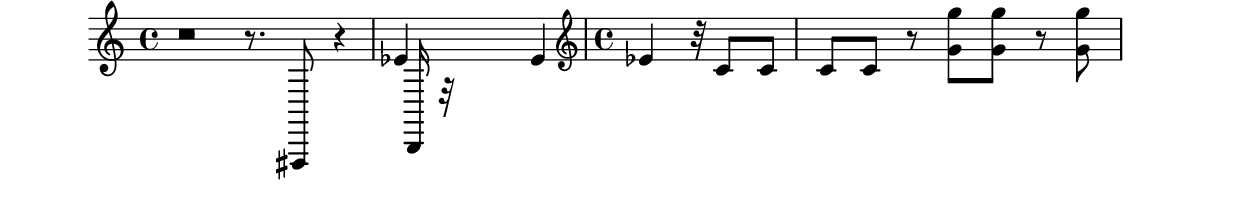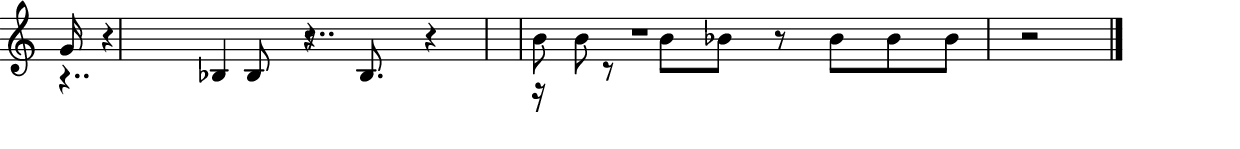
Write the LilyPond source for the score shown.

\version "2.24" 
\include "lilypond-book-preamble.ly"
    
color = #(define-music-function (parser location color) (string?) #{
        \once \override NoteHead #'color = #(x11-color color)
        \once \override Stem #'color = #(x11-color color)
        \once \override Rest #'color = #(x11-color color)
        \once \override Beam #'color = #(x11-color color)
     #})
    
\header { 
 
  } 
 
\score  { 
 
      << \new Staff  = bafbyfyafc { 
               << \new Voice { r 1  
                      ees' 4  
                      ees' 4  ~  
                       } 
                     
 
                \new Voice { r 2  
                      r 8.  
                      fis,, 8  
                      r 4  
                      b,, 16  
                      r 32  
                       } 
                     
 
                 >>
               
             \clef "treble" 
             \time 4/4
             \bar "|"  %{ end measure 1 %} 
             ees' 4  
             r 32  
             c' 8  
             c' 8  
             c' 8  
             c' 8  
             r 8  
             < g''  g'  > 8   
             < g''  g'  > 8   
             r 8  
             < g'  g''  > 8   
             \bar "|"  %{ end measure 2 %} 
             
               << \new Voice { g' 16  
                      r 4  
                      bes 4  
                      r 8  
                      bes 8.  
                      r 4  
                       } 
                     
 
                \new Voice { r 4..  
                      bes 8  
                      r 4..  
                       } 
                     
 
                 >>
               
             \bar "|"  %{ end measure 3 %} 
             
               << \new Voice { b' 8  
                      r 8  
                      b' 8  
                      bes' 8  
                      r 8  
                      bes' 8  
                      bes' 8  
                      bes' 8  
                      r 2  
                       } 
                     
 
                \new Voice { r 16  
                      b' 8  
                      r 1  
                       } 
                     
 
                 >>
               
             \bar "|."  %{ end measure 4 %} 
              } 
            
 
        >>
      
  } 
 
\paper { }
